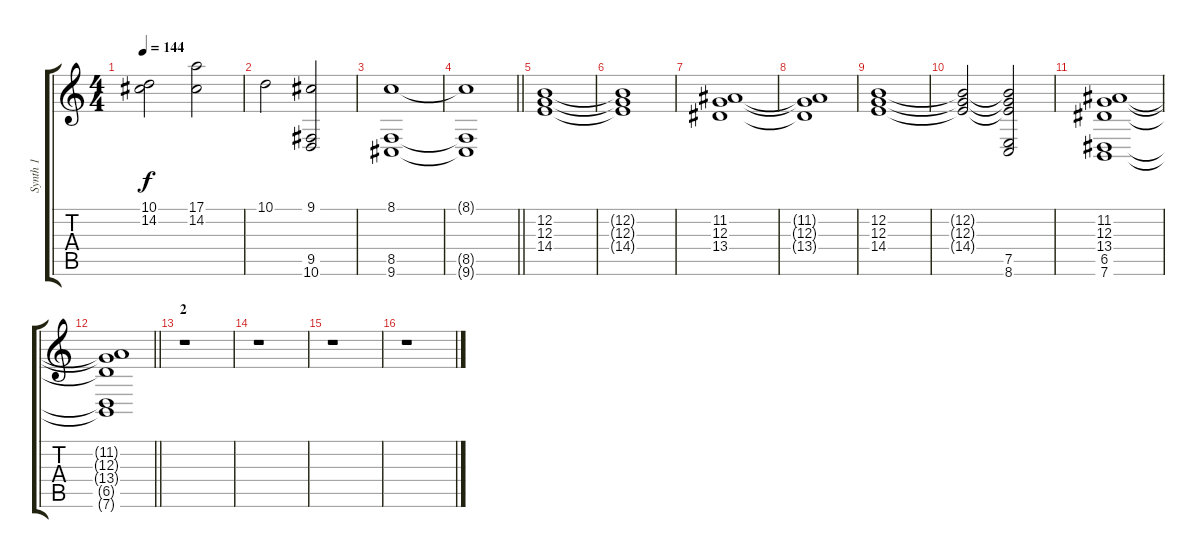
\track ("Synth 1" "Synth 1") {instrument stringensemble1}
\staff {score tabs}
\tuning (E4 B3 G3 D3 A2 E2) {hide}
\ts (4 4)
\tempo 144
\clef g2
\ks c
(10.1 14.2).2{dy f} (17.1 14.2).2 |
10.1.2 (9.1 9.5 10.6).2 |
(8.1 8.5 9.6).1 |
\barLineRight lightlight
(8.1{t} 8.5{t} 9.6{t}).1 |
\section ("" "")
(12.2 12.3 14.4).1 |
(12.2{t} 12.3{t} 14.4{t}).1 |
(11.2 12.3 13.4).1 |
(11.2{t} 12.3{t} 13.4{t}).1 |
(12.2 12.3 14.4).1 |
(12.2{t} 12.3{t} 14.4{t}).2 (12.2{t} 12.3{t} 14.4{t} 7.5 8.6).2 |
(11.2 12.3 13.4 6.5 7.6).1 |
\barLineRight lightlight
(11.2{t} 12.3{t} 13.4{t} 6.5{t} 7.6{t}).1 |
\section ("" "2")
r.1 |
r.1 |
r.1 |
r.1
